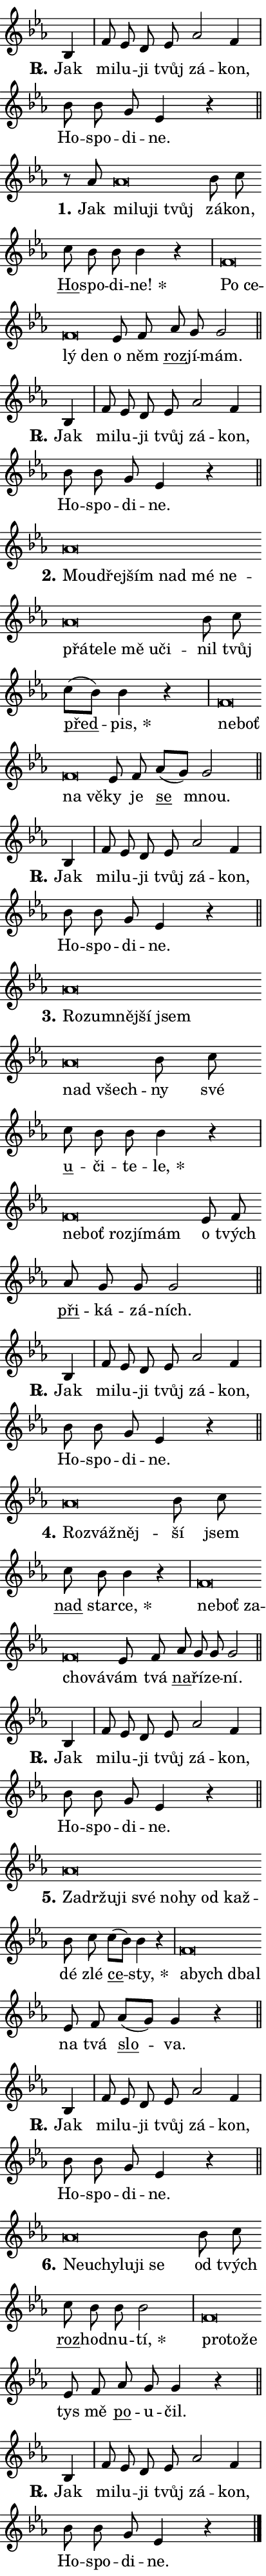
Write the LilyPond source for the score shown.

\version "2.24.0"
\header { tagline = "" }
\paper {
  indent = 0\cm
  top-margin = 0\cm
  right-margin = 0.13\cm % to fit lyric hyphens
  bottom-margin = 0\cm
  left-margin = 0\cm
  paper-width = 7\cm
  page-breaking = #ly:one-page-breaking
  system-system-spacing.basic-distance = #11
  score-system-spacing.basic-distance = #11
  ragged-last = ##f
}


%% Author: Thomas Morley
%% https://lists.gnu.org/archive/html/lilypond-user/2020-05/msg00002.html
#(define (line-position grob)
"Returns position of @var[grob} in current system:
   @code{'start}, if at first time-step
   @code{'end}, if at last time-step
   @code{'middle} otherwise
"
  (let* ((col (ly:item-get-column grob))
         (ln (ly:grob-object col 'left-neighbor))
         (rn (ly:grob-object col 'right-neighbor))
         (col-to-check-left (if (ly:grob? ln) ln col))
         (col-to-check-right (if (ly:grob? rn) rn col))
         (break-dir-left
           (and
             (ly:grob-property col-to-check-left 'non-musical #f)
             (ly:item-break-dir col-to-check-left)))
         (break-dir-right
           (and
             (ly:grob-property col-to-check-right 'non-musical #f)
             (ly:item-break-dir col-to-check-right))))
        (cond ((eqv? 1 break-dir-left) 'start)
              ((eqv? -1 break-dir-right) 'end)
              (else 'middle))))

#(define (tranparent-at-line-position vctor)
  (lambda (grob)
  "Relying on @code{line-position} select the relevant enry from @var{vctor}.
Used to determine transparency,"
    (case (line-position grob)
      ((end) (not (vector-ref vctor 0)))
      ((middle) (not (vector-ref vctor 1)))
      ((start) (not (vector-ref vctor 2))))))

noteHeadBreakVisibility =
#(define-music-function (break-visibility)(vector?)
"Makes @code{NoteHead}s transparent relying on @var{break-visibility}"
#{
  \override NoteHead.transparent =
    #(tranparent-at-line-position break-visibility)
#})

#(define delete-ledgers-for-transparent-note-heads
  (lambda (grob)
    "Reads whether a @code{NoteHead} is transparent.
If so this @code{NoteHead} is removed from @code{'note-heads} from
@var{grob}, which is supposed to be @code{LedgerLineSpanner}.
As a result ledgers are not printed for this @code{NoteHead}"
    (let* ((nhds-array (ly:grob-object grob 'note-heads))
           (nhds-list
             (if (ly:grob-array? nhds-array)
                 (ly:grob-array->list nhds-array)
                 '()))
           ;; Relies on the transparent-property being done before
           ;; Staff.LedgerLineSpanner.after-line-breaking is executed.
           ;; This is fragile ...
           (to-keep
             (remove
               (lambda (nhd)
                 (ly:grob-property nhd 'transparent #f))
               nhds-list)))
      ;; TODO find a better method to iterate over grob-arrays, similiar
      ;; to filter/remove etc for lists
      ;; For now rebuilt from scratch
      (set! (ly:grob-object grob 'note-heads)  '())
      (for-each
        (lambda (nhd)
          (ly:pointer-group-interface::add-grob grob 'note-heads nhd))
        to-keep))))

squashNotes = {
  \override NoteHead.X-extent = #'(-0.2 . 0.2)
  \override NoteHead.Y-extent = #'(-0.75 . 0)
  \override NoteHead.stencil =
    #(lambda (grob)
       (let ((pos (ly:grob-property grob 'staff-position)))
         (begin
           (if (< pos -7) (display "ERROR: Lower brevis then expected\n") (display ""))
           (if (<= pos -6) ly:text-interface::print ly:note-head::print))))
}
unSquashNotes = {
  \revert NoteHead.X-extent
  \revert NoteHead.Y-extent
  \revert NoteHead.stencil
}

hideNotes = \noteHeadBreakVisibility #begin-of-line-visible
unHideNotes = \noteHeadBreakVisibility #all-visible

% work-around for resetting accidentals
% https://lilypond.org/doc/v2.23/Documentation/notation/displaying-rhythms#unmetered-music
cadenzaMeasure = {
  \cadenzaOff
  \partial 1024 s1024
  \cadenzaOn
}

#(define-markup-command (accent layout props text) (markup?)
  "Underline accented syllable"
  (interpret-markup layout props
    #{\markup \override #'(offset . 4.3) \underline { #text }#}))

responsum = \markup \concat {
  "R" \hspace #-1.05 \path #0.1 #'((moveto 0 0.07) (lineto 0.9 0.8)) \hspace #0.05 "."
}

spaceSize = #0.6828661417322834 % exact space size for TeX Gyre Schola

\layout {
  \context {
    \Staff
    \remove "Time_signature_engraver"
    \override LedgerLineSpanner.after-line-breaking = #delete-ledgers-for-transparent-note-heads
  }
  \context {
    \Lyrics {
      \override LyricSpace.minimum-distance = \spaceSize
      \override LyricText.font-name = #"TeX Gyre Schola"
      \override LyricText.font-size = 1
      \override StanzaNumber.font-name = #"TeX Gyre Schola Bold"
      \override StanzaNumber.font-size = 1
    }
  }
  \context {
    \Score 
    \override NoteHead.text =
      #(lambda (grob) 
        (let ((pos (ly:grob-property grob 'staff-position)))
          #{\markup {
            \combine
              \halign #-0.55 \raise #(if (= pos -6) 0 0.5) \override #'(thickness . 2) \draw-line #'(3.2 . 0)
              \musicglyph "noteheads.sM1"
          }#}))
  }
}

% magnetic-lyrics.ily
%
%   written by
%     Jean Abou Samra <jean@abou-samra.fr>
%     Werner Lemberg <wl@gnu.org>
%
%   adapted by
%     Jiri Hon <jiri.hon@gmail.com>
%
% Version 2022-Apr-15

% https://www.mail-archive.com/lilypond-user@gnu.org/msg149350.html

#(define (Left_hyphen_pointer_engraver context)
   "Collect syllable-hyphen-syllable occurrences in lyrics and store
them in properties.  This engraver only looks to the left.  For
example, if the lyrics input is @code{foo -- bar}, it does the
following.

@itemize @bullet
@item
Set the @code{text} property of the @code{LyricHyphen} grob between
@q{foo} and @q{bar} to @code{foo}.

@item
Set the @code{left-hyphen} property of the @code{LyricText} grob with
text @q{foo} to the @code{LyricHyphen} grob between @q{foo} and
@q{bar}.
@end itemize

Use this auxiliary engraver in combination with the
@code{lyric-@/text::@/apply-@/magnetic-@/offset!} hook."
   (let ((hyphen #f)
         (text #f))
     (make-engraver
      (acknowledgers
       ((lyric-syllable-interface engraver grob source-engraver)
        (set! text grob)))
      (end-acknowledgers
       ((lyric-hyphen-interface engraver grob source-engraver)
        ;(when (not (grob::has-interface grob 'lyric-space-interface))
          (set! hyphen grob)));)
      ((stop-translation-timestep engraver)
       (when (and text hyphen)
         (ly:grob-set-object! text 'left-hyphen hyphen))
       (set! text #f)
       (set! hyphen #f)))))

#(define (lyric-text::apply-magnetic-offset! grob)
   "If the space between two syllables is less than the value in
property @code{LyricText@/.details@/.squash-threshold}, move the right
syllable to the left so that it gets concatenated with the left
syllable.

Use this function as a hook for
@code{LyricText@/.after-@/line-@/breaking} if the
@code{Left_@/hyphen_@/pointer_@/engraver} is active."
   (let ((hyphen (ly:grob-object grob 'left-hyphen #f)))
     (when hyphen
       (let ((left-text (ly:spanner-bound hyphen LEFT)))
         (when (grob::has-interface left-text 'lyric-syllable-interface)
           (let* ((common (ly:grob-common-refpoint grob left-text X))
                  (this-x-ext (ly:grob-extent grob common X))
                  (left-x-ext
                   (begin
                     ;; Trigger magnetism for left-text.
                     (ly:grob-property left-text 'after-line-breaking)
                     (ly:grob-extent left-text common X)))
                  ;; `delta` is the gap width between two syllables.
                  (delta (- (interval-start this-x-ext)
                            (interval-end left-x-ext)))
                  (details (ly:grob-property grob 'details))
                  (threshold (assoc-get 'squash-threshold details 0.2)))
             (when (< delta threshold)
               (let* (;; We have to manipulate the input text so that
                      ;; ligatures crossing syllable boundaries are not
                      ;; disabled.  For languages based on the Latin
                      ;; script this is essentially a beautification.
                      ;; However, for non-Western scripts it can be a
                      ;; necessity.
                      (lt (ly:grob-property left-text 'text))
                      (rt (ly:grob-property grob 'text))
                      (is-space (grob::has-interface hyphen 'lyric-space-interface))
                      (space (if is-space " " ""))
                      (extra-delta (if is-space spaceSize 0))
                      ;; Append new syllable.
                      (ltrt-space (if (and (string? lt) (string? rt))
                                (string-append lt space rt)
                                (make-concat-markup (list lt space rt))))
                      ;; Right-align `ltrt` to the right side.
                      (ltrt-space-markup (grob-interpret-markup
                               grob
                               (make-translate-markup
                                (cons (interval-length this-x-ext) 0)
                                (make-right-align-markup ltrt-space)))))
                 (begin
                   ;; Don't print `left-text`.
                   (ly:grob-set-property! left-text 'stencil #f)
                   ;; Set text and stencil (which holds all collected
                   ;; syllables so far) and shift it to the left.
                   (ly:grob-set-property! grob 'text ltrt-space)
                   (ly:grob-set-property! grob 'stencil ltrt-space-markup)
                   (ly:grob-translate-axis! grob (- (- delta extra-delta)) X))))))))))


#(define (lyric-hyphen::displace-bounds-first grob)
   ;; Make very sure this callback isn't triggered too early.
   (let ((left (ly:spanner-bound grob LEFT))
         (right (ly:spanner-bound grob RIGHT)))
     (ly:grob-property left 'after-line-breaking)
     (ly:grob-property right 'after-line-breaking)
     (ly:lyric-hyphen::print grob)))

squashThreshold = #0.4

\layout {
  \context {
    \Lyrics
    \consists #Left_hyphen_pointer_engraver
    \override LyricText.after-line-breaking =
      #lyric-text::apply-magnetic-offset!
    \override LyricHyphen.stencil = #lyric-hyphen::displace-bounds-first
    \override LyricText.details.squash-threshold = \squashThreshold
    \override LyricHyphen.minimum-distance = 0
    \override LyricHyphen.minimum-length = \squashThreshold
  }
}

squashText = \override LyricText.details.squash-threshold = 9999
unSquashText = \override LyricText.details.squash-threshold = \squashThreshold

leftText = \override LyricText.self-alignment-X = #LEFT
unLeftText = \revert LyricText.self-alignment-X

starOffset = #(lambda (grob) 
                (let ((x_offset (ly:self-alignment-interface::aligned-on-x-parent grob)))
                  (if (= x_offset 0) 0 (+ x_offset 1.2))))

star = #(define-music-function (syllable)(string?)
"Append star separator at the end of a syllable"
#{
  \once \override LyricText.X-offset = #starOffset
  \lyricmode { \markup {
    #syllable
    \override #'((font-name . "TeX Gyre Schola Bold")) \hspace #0.2 \lower #0.65 \larger "*"
  } }
#})

starAccent = #(define-music-function (syllable)(string?)
"Append star separator at the end of a syllable and make accent"
#{
  \once \override LyricText.X-offset = #starOffset
  \lyricmode { \markup {
    \accent #syllable
    \override #'((font-name . "TeX Gyre Schola Bold")) \hspace #0.2 \lower #0.65 \larger "*"
  } }
#})

breath = #(define-music-function (syllable)(string?)
"Append breathing indicator at the end of a syllable"
#{
  \lyricmode { \markup { #syllable "+" } }
#})

optionalBreath = #(define-music-function (syllable)(string?)
"Append optional breathing indicator at the end of a syllable"
#{
  \lyricmode { \markup { #syllable "(+)" } }
#})


\score {
    <<
        \new Voice = "melody" { \cadenzaOn \key es \major \relative { bes4 \cadenzaMeasure \bar "|" f'8 es d es as2 f4 \cadenzaMeasure \bar "|" bes8 bes g es4 r \cadenzaMeasure \bar "||" \break } }
        \new Lyrics \lyricsto "melody" { \lyricmode { \set stanza = \responsum
Jak mi -- lu -- ji tvůj zá -- kon, Ho -- spo -- di -- ne. } }
    >>
    \layout {}
}

\score {
    <<
        \new Voice = "melody" { \cadenzaOn \key es \major \relative { r8 as'8 \squashNotes as\breve*1/16 \hideNotes \breve*1/16 \bar "" \breve*1/16 \breve*1/16 \bar "" \unHideNotes \unSquashNotes bes8 c \bar "" c bes bes bes4 r \cadenzaMeasure \bar "|" \squashNotes f\breve*1/16 \hideNotes \breve*1/16 \bar "" \breve*1/16 \breve*1/16 \bar "" \unHideNotes \unSquashNotes es8 f \bar "" as g g2 \cadenzaMeasure \bar "||" \break } }
        \new Lyrics \lyricsto "melody" { \lyricmode { \set stanza = "1."
Jak \leftText mi -- \squashText lu -- ji tvůj \unLeftText \unSquashText zá -- kon, \markup \accent Ho -- spo -- di -- \star ne! \leftText Po \squashText ce -- lý den \unLeftText \unSquashText o něm \markup \accent roz -- jí -- mám. } }
    >>
    \layout {}
}

\score {
    <<
        \new Voice = "melody" { \cadenzaOn \key es \major \relative { bes4 \cadenzaMeasure \bar "|" f'8 es d es as2 f4 \cadenzaMeasure \bar "|" bes8 bes g es4 r \cadenzaMeasure \bar "||" \break } }
        \new Lyrics \lyricsto "melody" { \lyricmode { \set stanza = \responsum
Jak mi -- lu -- ji tvůj zá -- kon, Ho -- spo -- di -- ne. } }
    >>
    \layout {}
}

\score {
    <<
        \new Voice = "melody" { \cadenzaOn \key es \major \relative { \squashNotes as'\breve*1/16 \hideNotes \breve*1/16 \bar "" \breve*1/16 \bar "" \breve*1/16 \bar "" \breve*1/16 \bar "" \breve*1/16 \bar "" \breve*1/16 \bar "" \breve*1/16 \bar "" \breve*1/16 \bar "" \breve*1/16 \bar "" \breve*1/16 \breve*1/16 \bar "" \unHideNotes \unSquashNotes bes8 c \bar "" c[( bes)] bes4 r \cadenzaMeasure \bar "|" \squashNotes f\breve*1/16 \hideNotes \breve*1/16 \bar "" \breve*1/16 \breve*1/16 \bar "" \unHideNotes \unSquashNotes es8 f \bar "" as[( g)] g2 \cadenzaMeasure \bar "||" \break } }
        \new Lyrics \lyricsto "melody" { \lyricmode { \set stanza = "2."
\leftText Mou -- \squashText dřej -- ším nad mé ne -- přá -- te -- le mě u -- či -- \unLeftText \unSquashText nil tvůj \markup \accent před -- \star pis, \leftText ne -- \squashText boť na vě -- \unLeftText \unSquashText ky je \markup \accent se mnou. } }
    >>
    \layout {}
}

\score {
    <<
        \new Voice = "melody" { \cadenzaOn \key es \major \relative { bes4 \cadenzaMeasure \bar "|" f'8 es d es as2 f4 \cadenzaMeasure \bar "|" bes8 bes g es4 r \cadenzaMeasure \bar "||" \break } }
        \new Lyrics \lyricsto "melody" { \lyricmode { \set stanza = \responsum
Jak mi -- lu -- ji tvůj zá -- kon, Ho -- spo -- di -- ne. } }
    >>
    \layout {}
}

\score {
    <<
        \new Voice = "melody" { \cadenzaOn \key es \major \relative { \squashNotes as'\breve*1/16 \hideNotes \breve*1/16 \bar "" \breve*1/16 \bar "" \breve*1/16 \bar "" \breve*1/16 \bar "" \breve*1/16 \breve*1/16 \bar "" \unHideNotes \unSquashNotes bes8 c \bar "" c bes bes bes4 r \cadenzaMeasure \bar "|" \squashNotes f\breve*1/16 \hideNotes \breve*1/16 \bar "" \breve*1/16 \bar "" \breve*1/16 \breve*1/16 \bar "" \unHideNotes \unSquashNotes es8 f \bar "" as g g g2 \cadenzaMeasure \bar "||" \break } }
        \new Lyrics \lyricsto "melody" { \lyricmode { \set stanza = "3."
\leftText Ro -- \squashText zum -- něj -- ší jsem nad všech -- \unLeftText \unSquashText ny své \markup \accent u -- či -- te -- \star le, \leftText ne -- \squashText boť roz -- jí -- mám \unLeftText \unSquashText o tvých \markup \accent při -- ká -- zá -- ních. } }
    >>
    \layout {}
}

\score {
    <<
        \new Voice = "melody" { \cadenzaOn \key es \major \relative { bes4 \cadenzaMeasure \bar "|" f'8 es d es as2 f4 \cadenzaMeasure \bar "|" bes8 bes g es4 r \cadenzaMeasure \bar "||" \break } }
        \new Lyrics \lyricsto "melody" { \lyricmode { \set stanza = \responsum
Jak mi -- lu -- ji tvůj zá -- kon, Ho -- spo -- di -- ne. } }
    >>
    \layout {}
}

\score {
    <<
        \new Voice = "melody" { \cadenzaOn \key es \major \relative { \squashNotes as'\breve*1/16 \hideNotes \breve*1/16 \breve*1/16 \bar "" \unHideNotes \unSquashNotes bes8 c \bar "" c bes bes4 r \cadenzaMeasure \bar "|" \squashNotes f\breve*1/16 \hideNotes \breve*1/16 \bar "" \breve*1/16 \bar "" \breve*1/16 \breve*1/16 \bar "" \unHideNotes \unSquashNotes es8 f \bar "" as g g g2 \cadenzaMeasure \bar "||" \break } }
        \new Lyrics \lyricsto "melody" { \lyricmode { \set stanza = "4."
\leftText Roz -- \squashText váž -- něj -- \unLeftText \unSquashText ší jsem \markup \accent nad star -- \star ce, \leftText ne -- \squashText boť za -- cho -- vá -- \unLeftText \unSquashText vám tvá \markup \accent na -- ří -- ze -- ní. } }
    >>
    \layout {}
}

\score {
    <<
        \new Voice = "melody" { \cadenzaOn \key es \major \relative { bes4 \cadenzaMeasure \bar "|" f'8 es d es as2 f4 \cadenzaMeasure \bar "|" bes8 bes g es4 r \cadenzaMeasure \bar "||" \break } }
        \new Lyrics \lyricsto "melody" { \lyricmode { \set stanza = \responsum
Jak mi -- lu -- ji tvůj zá -- kon, Ho -- spo -- di -- ne. } }
    >>
    \layout {}
}

\score {
    <<
        \new Voice = "melody" { \cadenzaOn \key es \major \relative { \squashNotes as'\breve*1/16 \hideNotes \breve*1/16 \bar "" \breve*1/16 \bar "" \breve*1/16 \bar "" \breve*1/16 \bar "" \breve*1/16 \bar "" \breve*1/16 \bar "" \breve*1/16 \breve*1/16 \bar "" \unHideNotes \unSquashNotes bes8 c \bar "" c[( bes)] bes4 r \cadenzaMeasure \bar "|" \squashNotes f\breve*1/16 \hideNotes \breve*1/16 \breve*1/16 \bar "" \unHideNotes \unSquashNotes es8 f \bar "" as[( g)] g4 r \cadenzaMeasure \bar "||" \break } }
        \new Lyrics \lyricsto "melody" { \lyricmode { \set stanza = "5."
\leftText Za -- \squashText dr -- žu -- ji své no -- hy od kaž -- \unLeftText \unSquashText dé zlé \markup \accent ce -- \star sty, \leftText a -- \squashText bych dbal \unLeftText \unSquashText na tvá \markup \accent slo -- va. } }
    >>
    \layout {}
}

\score {
    <<
        \new Voice = "melody" { \cadenzaOn \key es \major \relative { bes4 \cadenzaMeasure \bar "|" f'8 es d es as2 f4 \cadenzaMeasure \bar "|" bes8 bes g es4 r \cadenzaMeasure \bar "||" \break } }
        \new Lyrics \lyricsto "melody" { \lyricmode { \set stanza = \responsum
Jak mi -- lu -- ji tvůj zá -- kon, Ho -- spo -- di -- ne. } }
    >>
    \layout {}
}

\score {
    <<
        \new Voice = "melody" { \cadenzaOn \key es \major \relative { \squashNotes as'\breve*1/16 \hideNotes \breve*1/16 \bar "" \breve*1/16 \bar "" \breve*1/16 \bar "" \breve*1/16 \breve*1/16 \bar "" \unHideNotes \unSquashNotes bes8 c \bar "" c bes bes bes2 \cadenzaMeasure \bar "|" \squashNotes f\breve*1/16 \hideNotes \breve*1/16 \breve*1/16 \bar "" \unHideNotes \unSquashNotes es8 f \bar "" as g g4 r \cadenzaMeasure \bar "||" \break } }
        \new Lyrics \lyricsto "melody" { \lyricmode { \set stanza = "6."
\leftText Ne -- \squashText u -- chy -- lu -- ji se \unLeftText \unSquashText od tvých \markup \accent roz -- hod -- nu -- \star tí, \leftText pro -- \squashText to -- že \unLeftText \unSquashText tys mě \markup \accent po -- u -- čil. } }
    >>
    \layout {}
}

\score {
    <<
        \new Voice = "melody" { \cadenzaOn \key es \major \relative { bes4 \cadenzaMeasure \bar "|" f'8 es d es as2 f4 \cadenzaMeasure \bar "|" bes8 bes g es4 r \cadenzaMeasure \bar "||" \break } \bar "|." }
        \new Lyrics \lyricsto "melody" { \lyricmode { \set stanza = \responsum
Jak mi -- lu -- ji tvůj zá -- kon, Ho -- spo -- di -- ne. } }
    >>
    \layout {}
}
